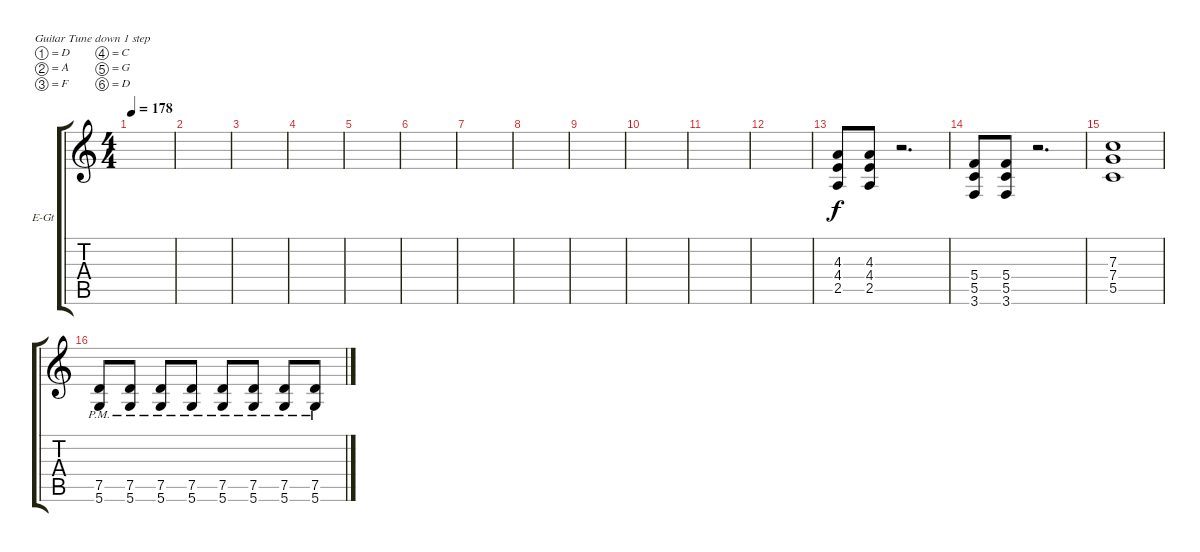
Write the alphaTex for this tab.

\defaultSystemsLayout 4
\bracketExtendMode groupsimilarinstruments
\firstSystemTrackNameOrientation horizontal
\otherSystemsTrackNameOrientation horizontal
\track ("Rithm Guitar 2" "E-Gt") {instrument distortionguitar}
\staff {score tabs}
\tuning (D4 A3 F3 C3 G2 D2)
\ts (4 4)
\tempo 178
\clef g2
\scale
0.333333
\ks c
|
\scale
0.333333 |
\scale
0.333333 |
\scale
0.333333 |
\scale
0.333333 |
\scale
0.333333 |
\scale
0.333333 |
\scale
0.333333 |
\scale
0.333333 |
\scale
0.333333 |
\scale
0.333333 |
\scale
0.333333 |
\scale
0.333333 (2.5 4.4 4.3).8 (2.5 4.4 4.3).8 r.2{d} |
\scale
0.333333 (3.6 5.4 5.5).8 (3.6 5.5 5.4).8 r.2{d} |
\scale
0.333333 (5.5 7.4 7.3).1 |
\scale
0.333333 (5.6{pm} 7.5{pm}).8 (5.6{pm} 7.5{pm}).8 (5.6{pm} 7.5{pm}).8 (5.6{pm} 7.5{pm}).8 (5.6{pm} 7.5{pm}).8 (5.6{pm} 7.5{pm}).8 (5.6{pm} 7.5{pm}).8 (5.6{pm} 7.5{pm}).8
